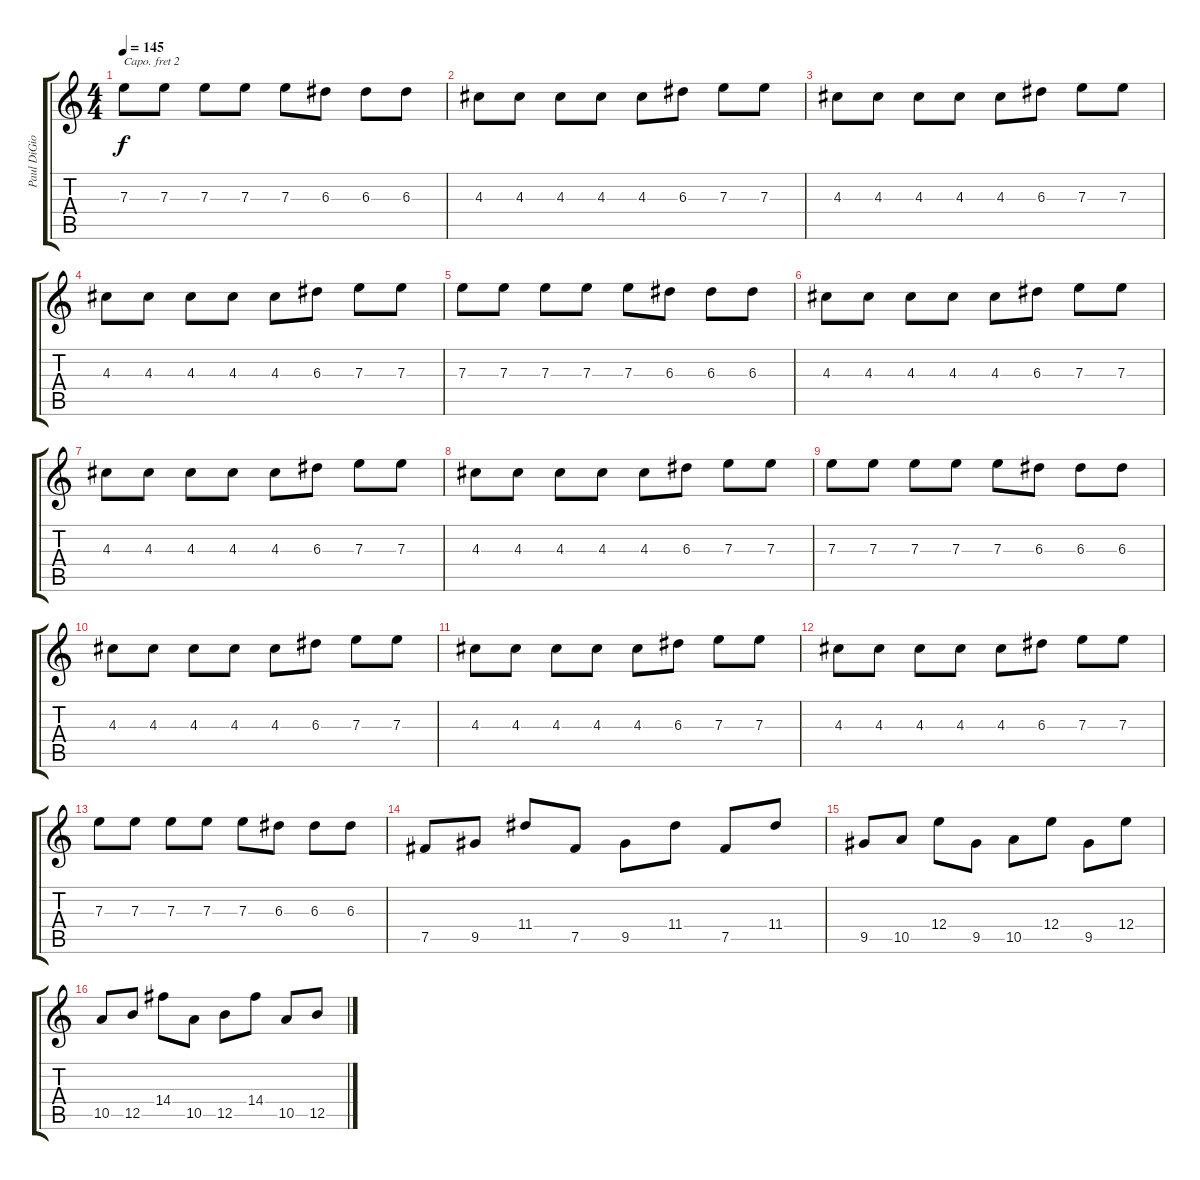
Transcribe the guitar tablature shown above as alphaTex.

\track ("Paul DiGiovanni (Lead Guitar)" "Paul DiGio") {instrument overdrivenguitar}
\staff {score tabs}
\capo 2
\tuning (E4 B3 G3 D3 A2 D2) {hide}
\ts (4 4)
\tempo 145
\clef g2
\ks c
7.3.8{dy f} 7.3.8 7.3.8 7.3.8 7.3.8 6.3.8 6.3.8 6.3.8 |
4.3.8 4.3.8 4.3.8 4.3.8 4.3.8 6.3.8 7.3.8 7.3.8 |
4.3.8 4.3.8 4.3.8 4.3.8 4.3.8 6.3.8 7.3.8 7.3.8 |
4.3.8 4.3.8 4.3.8 4.3.8 4.3.8 6.3.8 7.3.8 7.3.8 |
7.3.8 7.3.8 7.3.8 7.3.8 7.3.8 6.3.8 6.3.8 6.3.8 |
4.3.8 4.3.8 4.3.8 4.3.8 4.3.8 6.3.8 7.3.8 7.3.8 |
4.3.8 4.3.8 4.3.8 4.3.8 4.3.8 6.3.8 7.3.8 7.3.8 |
4.3.8 4.3.8 4.3.8 4.3.8 4.3.8 6.3.8 7.3.8 7.3.8 |
7.3.8 7.3.8 7.3.8 7.3.8 7.3.8 6.3.8 6.3.8 6.3.8 |
4.3.8 4.3.8 4.3.8 4.3.8 4.3.8 6.3.8 7.3.8 7.3.8 |
4.3.8 4.3.8 4.3.8 4.3.8 4.3.8 6.3.8 7.3.8 7.3.8 |
4.3.8 4.3.8 4.3.8 4.3.8 4.3.8 6.3.8 7.3.8 7.3.8 |
7.3.8 7.3.8 7.3.8 7.3.8 7.3.8 6.3.8 6.3.8 6.3.8 |
7.5.8 9.5.8 11.4.8 7.5.8 9.5.8 11.4.8 7.5.8 11.4.8 |
9.5.8 10.5.8 12.4.8 9.5.8 10.5.8 12.4.8 9.5.8 12.4.8 |
10.5.8 12.5.8 14.4.8 10.5.8 12.5.8 14.4.8 10.5.8 12.5.8
